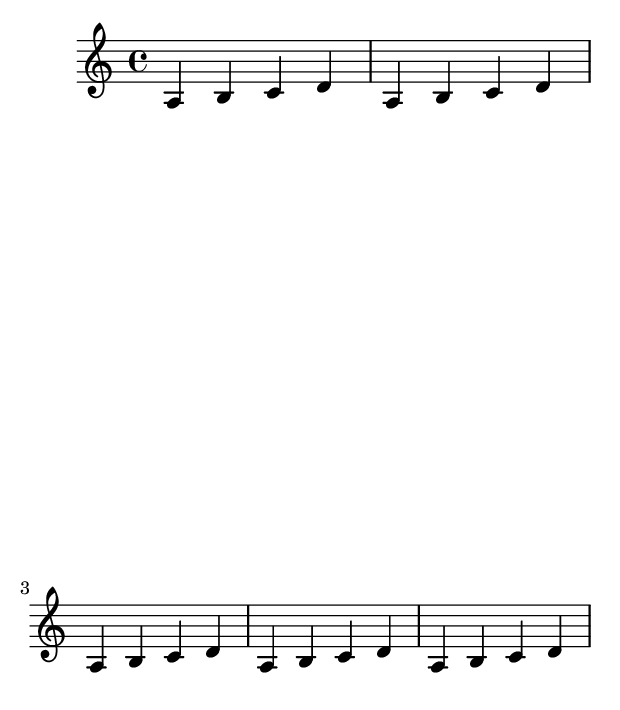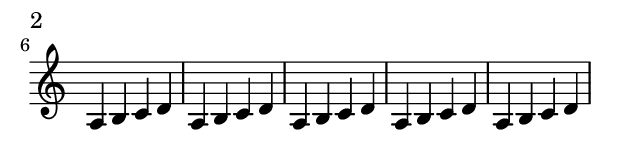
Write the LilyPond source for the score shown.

\version "2.16.0"

#(set-default-paper-size "a6")

\book {

\header{
    texidoc="The optimal page breaker will make trade-offs between
horizontal and vertical stretching so that the overall spacing
will be more acceptable.  The @code{page-spacing-weight} parameter
controls the relative importance of vertical/@/horizontal spacing.
Because @code{ragged-last-bottom} is on, there is no penalty for odd
vertical spacing on the final page.  As a result, only the first
page should be horizontally stretched.
"
}

\paper {
  #(define page-breaking ly:optimal-breaking)
  page-spacing-weight = #10
  ragged-last-bottom = ##t
}

\relative c' {
  \repeat unfold 5 {a b c d} \pageBreak
  \repeat unfold 5 {a b c d}
}

}
